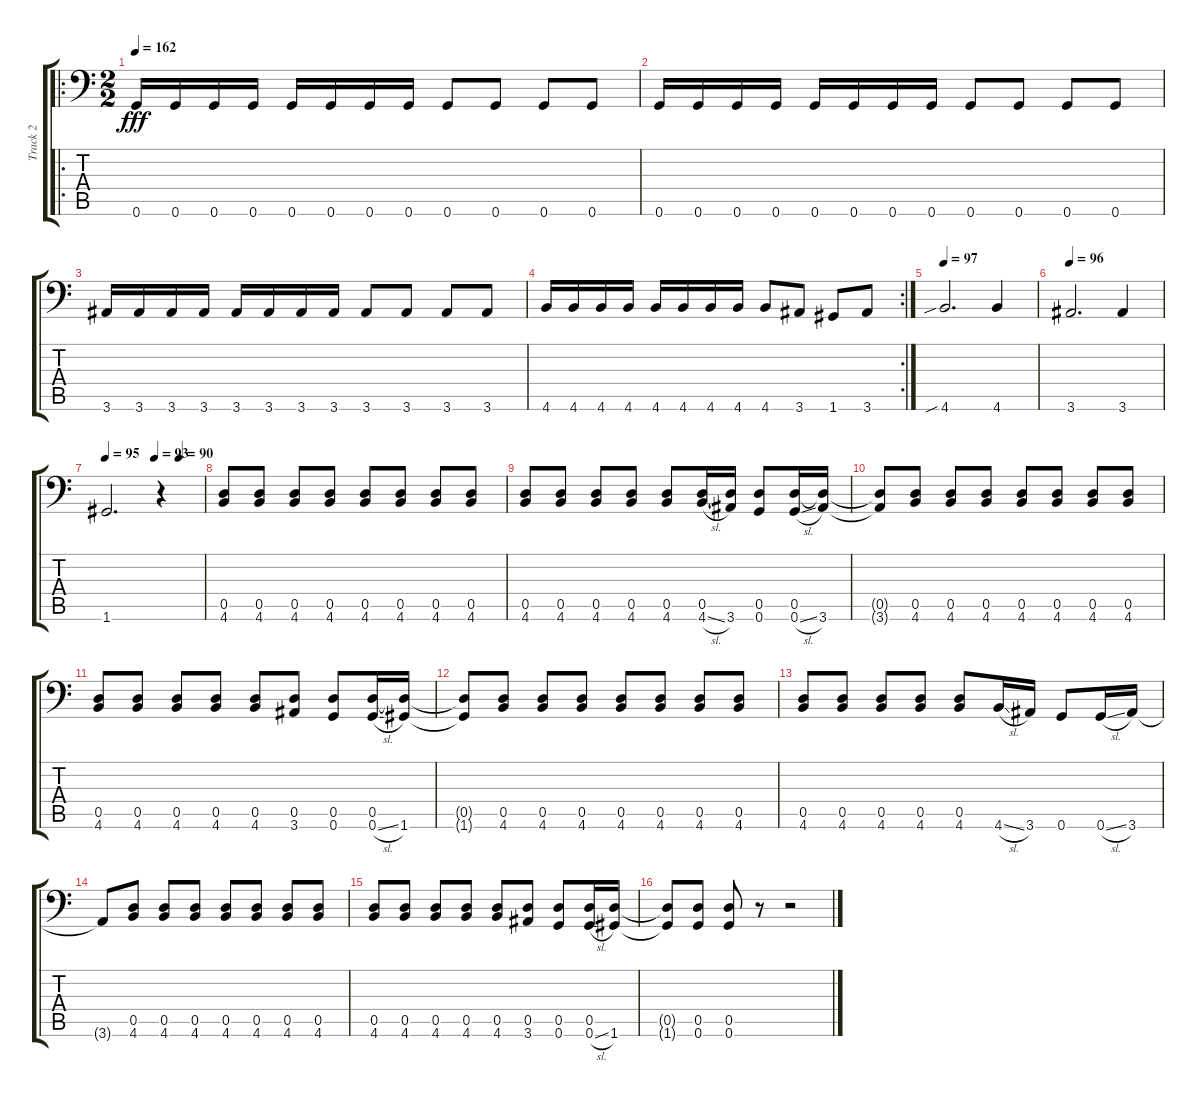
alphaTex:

\track ("Track 2" "Track 2") {instrument distortionguitar}
\staff {score tabs}
\tuning (A3 E3 C3 G2 D2 G1) {hide}
\ro
\ts (2 2)
\tempo 162
\clef f4
\ks c
0.6.16{dy fff} 0.6.16 0.6.16 0.6.16 0.6.16 0.6.16 0.6.16 0.6.16 0.6.8 0.6.8 0.6.8 0.6.8 |
0.6.16 0.6.16 0.6.16 0.6.16 0.6.16 0.6.16 0.6.16 0.6.16 0.6.8 0.6.8 0.6.8 0.6.8 |
3.6.16 3.6.16 3.6.16 3.6.16 3.6.16 3.6.16 3.6.16 3.6.16 3.6.8 3.6.8 3.6.8 3.6.8 |
\rc 2
4.6.16 4.6.16 4.6.16 4.6.16 4.6.16 4.6.16 4.6.16 4.6.16 4.6.8 3.6.8 1.6.8 3.6.8 |
\tempo 97
4.6{sib}.2{d} 4.6.4 |
\tempo 96
3.6.2{d} 3.6.4 |
\tempo 95
\tempo (93 0.5)
\tempo (90 0.75)
1.6.2{d} r.4 |
(0.5 4.6).8 (0.5 4.6).8 (0.5 4.6).8 (0.5 4.6).8 (0.5 4.6).8 (0.5 4.6).8 (0.5 4.6).8 (0.5 4.6).8 |
(0.5 4.6).8 (0.5 4.6).8 (0.5 4.6).8 (0.5 4.6).8 (0.5 4.6).8 (0.5 4.6{sl}).16 (0.5{t} 3.6).16 (0.5 0.6).8 (0.5 0.6{sl}).16 (0.5{t} 3.6).16 |
(0.5{t} 3.6{t}).8 (0.5 4.6).8 (0.5 4.6).8 (0.5 4.6).8 (0.5 4.6).8 (0.5 4.6).8 (0.5 4.6).8 (0.5 4.6).8 |
(0.5 4.6).8 (0.5 4.6).8 (0.5 4.6).8 (0.5 4.6).8 (0.5 4.6).8 (0.5 3.6).8 (0.5 0.6).8 (0.5 0.6{sl}).16 (0.5{t} 1.6).16 |
(0.5{t} 1.6{t}).8 (0.5 4.6).8 (0.5 4.6).8 (0.5 4.6).8 (0.5 4.6).8 (0.5 4.6).8 (0.5 4.6).8 (0.5 4.6).8 |
(0.5 4.6).8 (0.5 4.6).8 (0.5 4.6).8 (0.5 4.6).8 (0.5 4.6).8 4.6{sl}.16 3.6.16 0.6.8 0.6{sl}.16 3.6.16 |
3.6{t}.8 (0.5 4.6).8 (0.5 4.6).8 (0.5 4.6).8 (0.5 4.6).8 (0.5 4.6).8 (0.5 4.6).8 (0.5 4.6).8 |
(0.5 4.6).8 (0.5 4.6).8 (0.5 4.6).8 (0.5 4.6).8 (0.5 4.6).8 (0.5 3.6).8 (0.5 0.6).8 (0.5 0.6{sl}).16 (0.5{t} 1.6).16 |
(0.5{t} 1.6{t}).8 (0.5 0.6).8 (0.5 0.6).8 r.8 r.2
